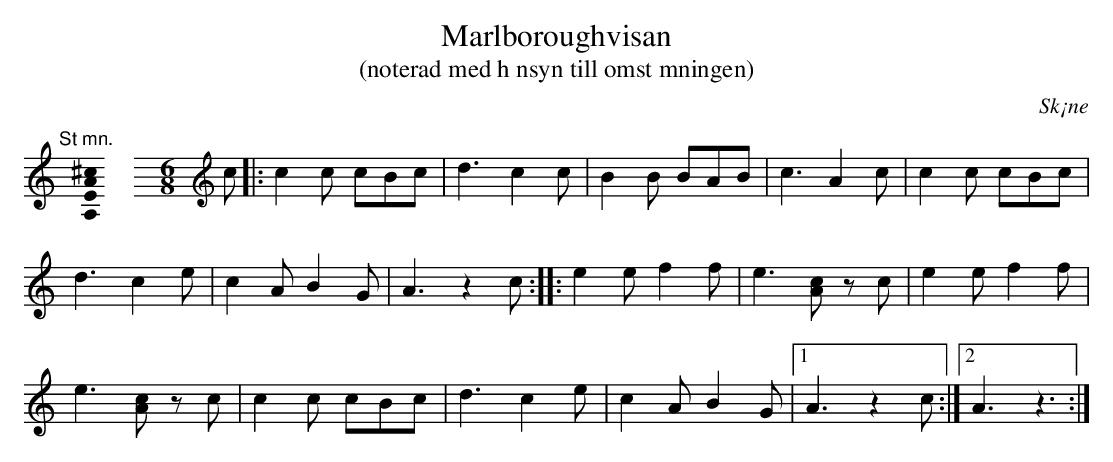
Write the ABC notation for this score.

X:1
T:Marlboroughvisan
T:(noterad med h nsyn till omst mningen)
O:Sk¡ne
U:o=+open+
M:none
K:C
"@-20,30 St mn."[A,EA^c]0 \
[M:6/8]\
[K:C clef=treble]\
c |: c2 c cBc | d3 c2 c | B2 B BAB | c3 A2 c | c2 c cBc |
d3 c2 e | c2 A B2 G | A3 z2 c :: e2 e f2 f | e3 [cA]z c | e2 e f2 f |
e3 [cA]z c | c2 c cBc | d3 c2 e | c2 A B2 G |1 A3 z2 c :|2 A3 z3 :|
